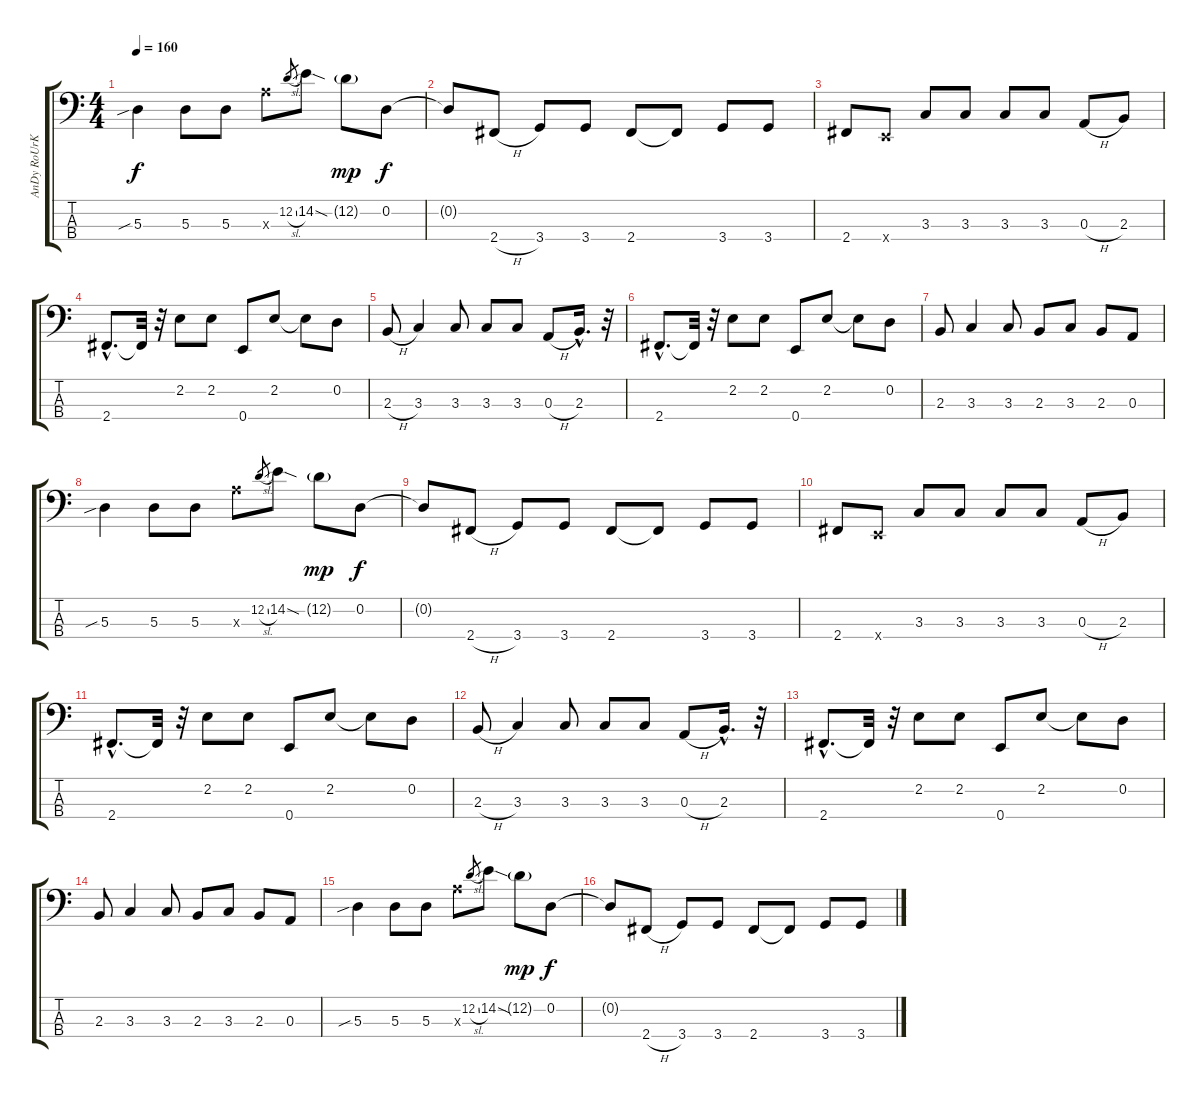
\track ("AnDy RoUrKe" "AnDy RoUrK") {instrument electricbasspick}
\staff {score tabs}
\tuning (G3 D2 A1 E1) {hide}
\ts (4 4)
\tempo 160
\clef f4
\ks c
5.3{sib}.4{dy f} 5.3.8 5.3.8 12.3{x}.8 12.2{sl}.8{gr} 14.2{sod}.8 12.2{g}.8{dy mp} 0.2.8{dy f} |
0.2{t}.8 2.4{h}.8 3.4.8 3.4.8 2.4.8 2.4{t}.8 3.4.8 3.4.8 |
2.4.8 0.4{x}.8 3.3.8 3.3.8 3.3.8 3.3.8 0.3{h}.8 2.3.8 |
2.4{hac}.8{d} 2.4{t}.32 r.32 2.2.8 2.2.8 0.4.8 2.2.8 2.2{t}.8 0.2.8 |
2.3{h}.8 3.3.4 3.3.8 3.3.8 3.3.8 0.3{h}.8 2.3{hac}.16{d} r.32 |
2.4{hac}.8{d} 2.4{t}.32 r.32 2.2.8 2.2.8 0.4.8 2.2.8 2.2{t}.8 0.2.8 |
2.3.8 3.3.4 3.3.8 2.3.8 3.3.8 2.3.8 0.3.8 |
5.3{sib}.4 5.3.8 5.3.8 12.3{x}.8 12.2{sl}.8{gr} 14.2{sod}.8 12.2{g}.8{dy mp} 0.2.8{dy f} |
0.2{t}.8 2.4{h}.8 3.4.8 3.4.8 2.4.8 2.4{t}.8 3.4.8 3.4.8 |
2.4.8 0.4{x}.8 3.3.8 3.3.8 3.3.8 3.3.8 0.3{h}.8 2.3.8 |
2.4{hac}.8{d} 2.4{t}.32 r.32 2.2.8 2.2.8 0.4.8 2.2.8 2.2{t}.8 0.2.8 |
2.3{h}.8 3.3.4 3.3.8 3.3.8 3.3.8 0.3{h}.8 2.3{hac}.16{d} r.32 |
2.4{hac}.8{d} 2.4{t}.32 r.32 2.2.8 2.2.8 0.4.8 2.2.8 2.2{t}.8 0.2.8 |
2.3.8 3.3.4 3.3.8 2.3.8 3.3.8 2.3.8 0.3.8 |
5.3{sib}.4 5.3.8 5.3.8 12.3{x}.8 12.2{sl}.8{gr} 14.2{sod}.8 12.2{g}.8{dy mp} 0.2.8{dy f} |
0.2{t}.8 2.4{h}.8 3.4.8 3.4.8 2.4.8 2.4{t}.8 3.4.8 3.4.8
